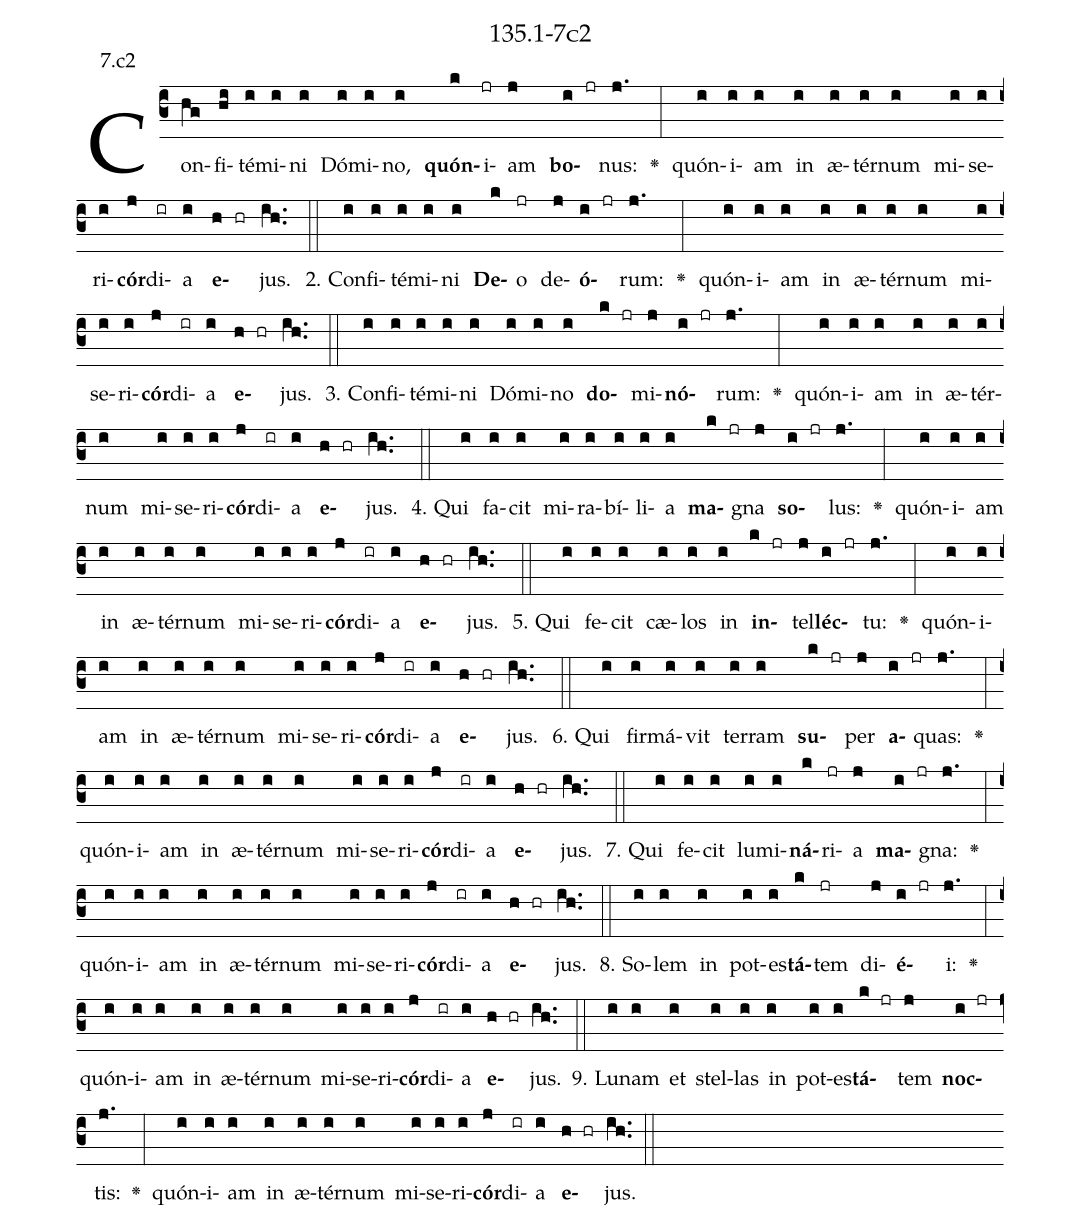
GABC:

name: 135.1-7c2;
annotation: 7.c2;
%%
(c3)Con(hg)fi(hi)té(i)mi(i)ni(i) Dó(i)mi(i)no,(i) <b>quón</b>(k)i(jr)am(j) <b>bo</b>(i jr)nus:(j.) <v>\greheightstar</v>(:) quón(i)i(i)am(i) in(i) æ(i)tér(i)num(i) mi(i)se(i)ri(i)<b>cór</b>(j)di(ir)a(i) <b>e</b>(h hr)jus.(ih..) (::)
2. Con(i)fi(i)té(i)mi(i)ni(i) <b>De</b>(k)o(jr) de(j)<b>ó</b>(i jr)rum:(j.) <v>\greheightstar</v>(:) quón(i)i(i)am(i) in(i) æ(i)tér(i)num(i) mi(i)se(i)ri(i)<b>cór</b>(j)di(ir)a(i) <b>e</b>(h hr)jus.(ih..) (::)
3. Con(i)fi(i)té(i)mi(i)ni(i) Dó(i)mi(i)no(i) <b>do</b>(k jr)mi(j)<b>nó</b>(i jr)rum:(j.) <v>\greheightstar</v>(:) quón(i)i(i)am(i) in(i) æ(i)tér(i)num(i) mi(i)se(i)ri(i)<b>cór</b>(j)di(ir)a(i) <b>e</b>(h hr)jus.(ih..) (::)
4. Qui(i) fa(i)cit(i) mi(i)ra(i)bí(i)li(i)a(i) <b>ma</b>(k jr)gna(j) <b>so</b>(i jr)lus:(j.) <v>\greheightstar</v>(:) quón(i)i(i)am(i) in(i) æ(i)tér(i)num(i) mi(i)se(i)ri(i)<b>cór</b>(j)di(ir)a(i) <b>e</b>(h hr)jus.(ih..) (::)
5. Qui(i) fe(i)cit(i) cæ(i)los(i) in(i) <b>in</b>(k jr)tel(j)<b>léc</b>(i jr)tu:(j.) <v>\greheightstar</v>(:) quón(i)i(i)am(i) in(i) æ(i)tér(i)num(i) mi(i)se(i)ri(i)<b>cór</b>(j)di(ir)a(i) <b>e</b>(h hr)jus.(ih..) (::)
6. Qui(i) fir(i)má(i)vit(i) ter(i)ram(i) <b>su</b>(k jr)per(j) <b>a</b>(i jr)quas:(j.) <v>\greheightstar</v>(:) quón(i)i(i)am(i) in(i) æ(i)tér(i)num(i) mi(i)se(i)ri(i)<b>cór</b>(j)di(ir)a(i) <b>e</b>(h hr)jus.(ih..) (::)
7. Qui(i) fe(i)cit(i) lu(i)mi(i)<b>ná</b>(k)ri(jr)a(j) <b>ma</b>(i jr)gna:(j.) <v>\greheightstar</v>(:) quón(i)i(i)am(i) in(i) æ(i)tér(i)num(i) mi(i)se(i)ri(i)<b>cór</b>(j)di(ir)a(i) <b>e</b>(h hr)jus.(ih..) (::)
8. So(i)lem(i) in(i) pot(i)es(i)<b>tá</b>(k)tem(jr) di(j)<b>é</b>(i jr)i:(j.) <v>\greheightstar</v>(:) quón(i)i(i)am(i) in(i) æ(i)tér(i)num(i) mi(i)se(i)ri(i)<b>cór</b>(j)di(ir)a(i) <b>e</b>(h hr)jus.(ih..) (::)
9. Lu(i)nam(i) et(i) stel(i)las(i) in(i) pot(i)es(i)<b>tá</b>(k jr)tem(j) <b>noc</b>(i jr)tis:(j.) <v>\greheightstar</v>(:) quón(i)i(i)am(i) in(i) æ(i)tér(i)num(i) mi(i)se(i)ri(i)<b>cór</b>(j)di(ir)a(i) <b>e</b>(h hr)jus.(ih..) (::)
